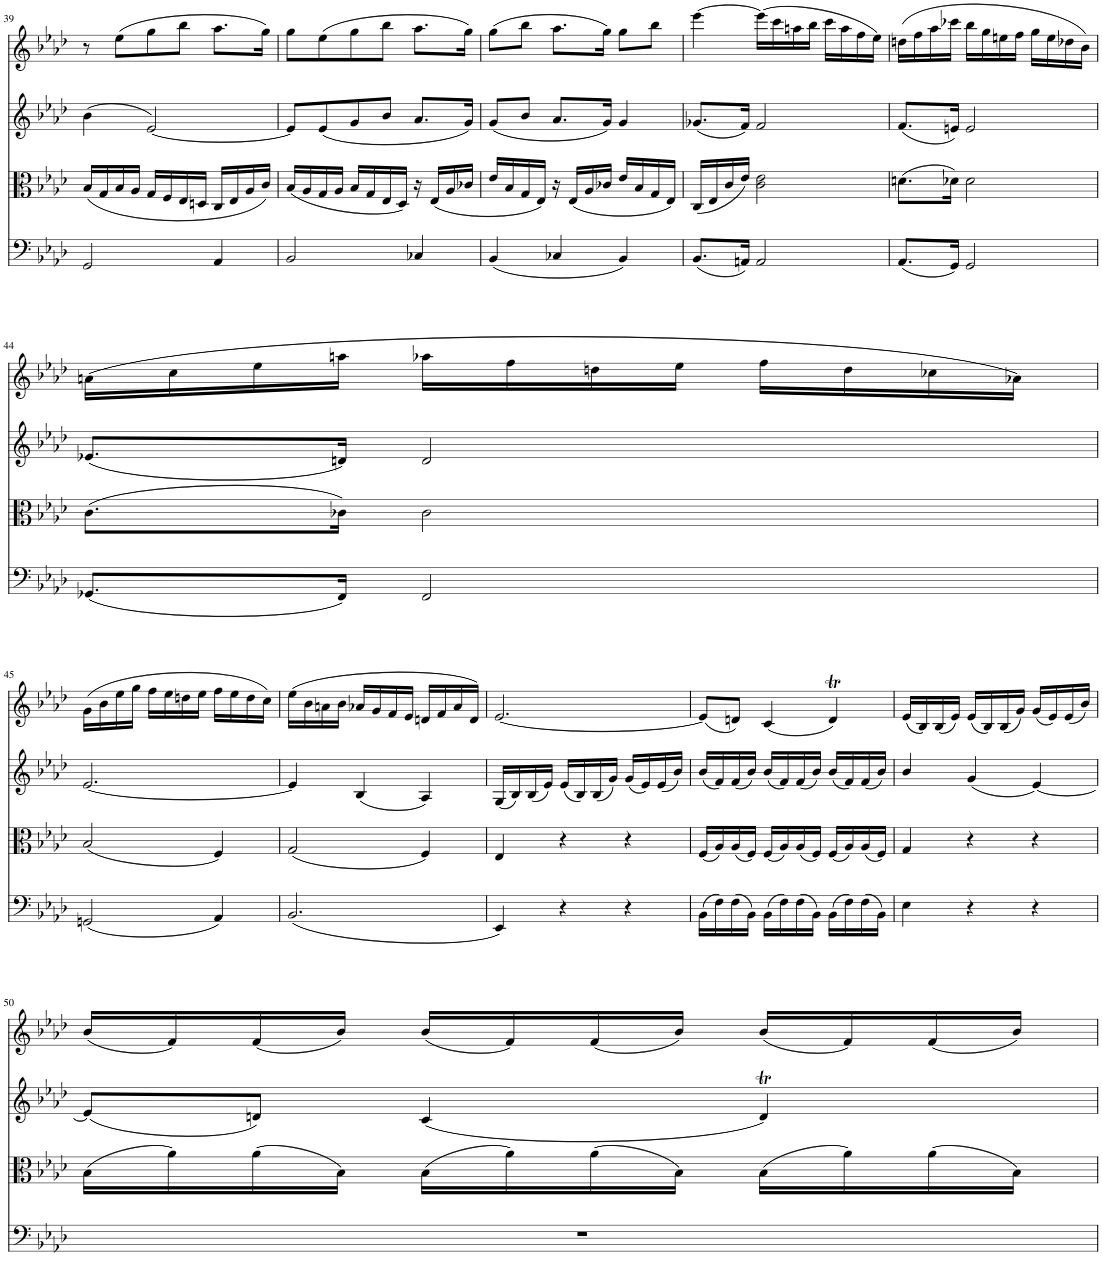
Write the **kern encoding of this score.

**kern	**kern	**kern	**kern
*part4	*part3	*part2	*part1
*staff4	*staff3	*staff2	*staff1
*I"Piano	*I"Piano	*I"Piano	*I"Piano
*I'Pno	*I'Pno	*I'Pno	*I'Pno
!!LO:PB:g=z
*clefF4	*clefC3	*clefG2	*clefG2
*k[b-e-a-d-]	*k[b-e-a-d-]	*k[b-e-a-d-]	*k[b-e-a-d-]
*M3/4	*M3/4	*M3/4	*M3/4
=39	=39	=39	=39
2GG/	(16B-/LL	(4b-\	8r
.	16G/	.	.
.	16B-/	.	(8ee-\L
.	16A-/JJ	.	.
.	16G/LL	[2e-/)	8gg\
.	16F/	.	.
.	16E-/	.	8bb-\J
.	16Dn/JJ	.	.
4AA-/	16C/LL	.	8.aa-\L
.	16E-/	.	.
.	16A-/	.	.
.	16c/JJ)	.	16gg\Jk)
=40	=40	=40	=40
2BB-/	(16B-/LL	8e-/L]	8gg\L
.	16A-/	.	.
.	16G/	(8e-/	(8ee-\
.	16A-/JJ	.	.
.	16B-/LL	8g/	8gg\
.	16G/	.	.
.	16E-/	8b-/J	8bb-\J
.	16D-/JJ)	.	.
4C-X/	16r	8.a-/L	8.aa-\L
.	(16E-/LL	.	.
.	16A-/	.	.
.	16c-X/JJ	16g/Jk)	16gg\Jk)
=41	=41	=41	=41
(4BB-/	16e-/LL	(8g/L	(8gg\L
.	16B-/	.	.
.	16G/	8b-/J	8bb-\J
.	16E-/JJ)	.	.
4C-X/	16r	8.a-/L	8.aa-\L
.	(16E-/LL	.	.
.	16A-/	.	.
.	16c-X/JJ	16g/Jk)	16gg\Jk)
4BB-/)	16e-/LL	4g/	8gg\L
.	16B-/	.	.
.	16G/	.	8bb-\J
.	16E-/JJ)	.	.
=42	=42	=42	=42
(8.BB-/L	(16C/LL	(8.g-X/L	[4eee-\
.	16E-/	.	.
.	16c/	.	.
16AAn/Jk)	16e-/JJ)	16f/Jk)	.
2AA/	2c\ 2e-\	2f/	(16eee-\LL]
.	.	.	16ccc\
.	.	.	16aan\
.	.	.	16bb-\JJ
.	.	.	16ccc\LL
.	.	.	16aa\
.	.	.	16ff\
.	.	.	16ee-\JJ)
=43	=43	=43	=43
(8.AA-/L	(8.dn\L	(8.f/L	(16ddn\LL
.	.	.	16ff\
.	.	.	16aa-\
16GG/Jk)	16d-X\Jk)	16en/Jk)	16ccc-X\JJ
2GG/	2d-\	2e/	16bb-\LL
.	.	.	16gg\
.	.	.	16een\
.	.	.	16ff\JJ
.	.	.	16gg\LL
.	.	.	16ee\
.	.	.	16dd-X\
.	.	.	16b-\JJ)
!!LO:LB:g=z
=44	=44	=44	=44
(8.GG-X/L	(8.c\L	(8.e-X/L	(16an\LL
.	.	.	16cc\
.	.	.	16ee-\
16FF/Jk)	16c-X\Jk)	16dn/Jk)	16aan\JJ
2FF/	2c-\	2d/	16aa-X\LL
.	.	.	16ff\
.	.	.	16ddn\
.	.	.	16ee-\JJ
.	.	.	16ff\LL
.	.	.	16dd\
.	.	.	16cc-X\
.	.	.	16a-X\JJ)
!!LO:LB:g=z
=45	=45	=45	=45
(2GGn/	(2B-/	[2.e-/	(16g\LL
.	.	.	16b-\
.	.	.	16ee-\
.	.	.	16gg\JJ
.	.	.	16ff\LL
.	.	.	16ee-\
.	.	.	16ddn\
.	.	.	16ee-\JJ
4AA-/)	4F/)	.	16ff\LL
.	.	.	16ee-\
.	.	.	16dd\
.	.	.	16cc\JJ)
=46	=46	=46	=46
(2.BB-/	(2G/	4e-/]	(16ee-\LL
.	.	.	16b-\
.	.	.	16an\
.	.	.	16b-\JJ
.	.	(4B-/	16a-X/LL
.	.	.	16g/
.	.	.	16f/
.	.	.	16e-/JJ
.	4F/)	4A-/)	16dn/LL
.	.	.	16f/
.	.	.	16a-/
.	.	.	16d/JJ)
=47	=47	=47	=47
4EE-/)	4E-/	(16G/LL	[2.e-/
.	.	16B-/)	.
.	.	(16B-/	.
.	.	16e-/JJ)	.
4r	4r	(16e-/LL	.
.	.	16B-/)	.
.	.	(16B-/	.
.	.	16g/JJ)	.
4r	4r	(16g/LL	.
.	.	16e-/)	.
.	.	(16e-/	.
.	.	16b-/JJ)	.
=48	=48	=48	=48
(16BB-\LL	(16F/LL	(16b-/LL	(8e-/L]
16F\)	16A-/)	16f/)	.
(16F\	(16A-/	(16f/	8dn/J)
16BB-\JJ)	16F/JJ)	16b-/JJ)	.
(16BB-\LL	(16F/LL	(16b-/LL	(4c/
16F\)	16A-/)	16f/)	.
(16F\	(16A-/	(16f/	.
16BB-\JJ)	16F/JJ)	16b-/JJ)	.
(16BB-\LL	(16F/LL	(16b-/LL	4dt/)
16F\)	16A-/)	16f/)	.
(16F\	(16A-/	(16f/	.
16BB-\JJ)	16F/JJ)	16b-/JJ)	.
=49	=49	=49	=49
4E-\	4G/	4b-/	(16e-/LL
.	.	.	16B-/)
.	.	.	(16B-/
.	.	.	16e-/JJ)
4r	4r	(4g/	(16e-/LL
.	.	.	16B-/)
.	.	.	(16B-/
.	.	.	16g/JJ)
4r	4r	[4e-/)	(16g/LL
.	.	.	16e-/)
.	.	.	(16e-/
.	.	.	16b-/JJ)
!!LO:LB:g=z
=50	=50	=50	=50
2.r	(16B-\LL	(8e-/L]	(16b-/LL
.	16a-\)	.	16f/)
.	(16a-\	8dn/J)	(16f/
.	16B-\JJ)	.	16b-/JJ)
.	(16B-\LL	(4c/	(16b-/LL
.	16a-\)	.	16f/)
.	(16a-\	.	(16f/
.	16B-\JJ)	.	16b-/JJ)
.	(16B-\LL	4dt/)	(16b-/LL
.	16a-\)	.	16f/)
.	(16a-\	.	(16f/
.	16B-\JJ)	.	16b-/JJ)
=	=	=	=
*-	*-	*-	*-
